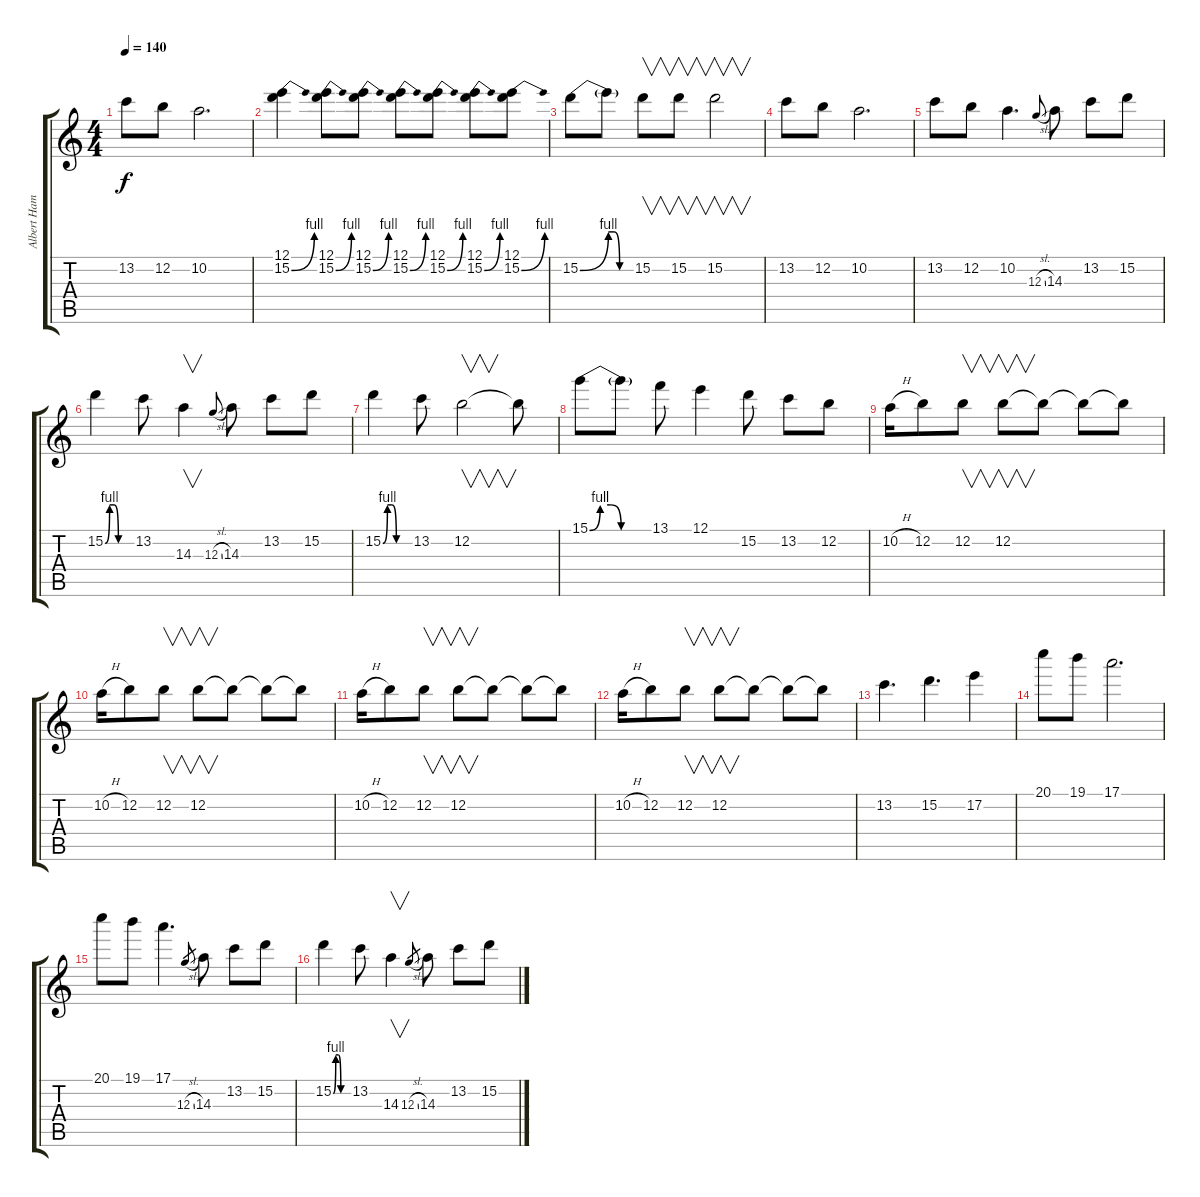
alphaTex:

\track ("Albert Hammond Jr." "Albert Ham") {instrument overdrivenguitar}
\staff {score tabs}
\tuning (E4 B3 G3 D3 A2 E2) {hide}
\ts (4 4)
\tempo 140
\clef g2
\ks c
13.2.8{dy f} 12.2.8 10.2.2{d} |
(12.1 15.2{be (bend 0 0 60 4)}).4 (12.1 15.2{be (bend 0 0 60 4)}).8 (12.1 15.2{be (bend 0 0 60 4)}).8 (12.1 15.2{be (bend 0 0 60 4)}).8 (12.1 15.2{be (bend 0 0 60 4)}).8 (12.1 15.2{be (bend 0 0 60 4)}).8 (12.1 15.2{be (bend 0 0 60 4)}).8 |
15.2{be (bend 0 0 60 4)}.8 15.2{be (custom 0 4 15 4 30 0 60 0) t}.8 15.2.8{v} 15.2.8{v} 15.2.2{v} |
13.2.8 12.2.8 10.2.2{d} |
13.2.8 12.2.8 10.2.4{d} 12.3{sl}.8{gr onbeat} 14.3.8 13.2.8 15.2.8 |
15.2{be (custom 0 0 10 4 20 4 30 0 60 0)}.4 13.2.8 14.3.4{v} 12.3{sl}.8{gr onbeat} 14.3.8 13.2.8 15.2.8 |
15.2{be (custom 0 0 10 4 20 4 30 0 60 0)}.4 13.2.8 12.2.2{v} 12.2{t}.8 |
15.1{be (custom 0 0 10 4 20 4 30 0 60 0)}.8 15.1{t}.8 13.1.8 12.1.4 15.2.8 13.2.8 12.2.8 |
10.2{h}.16 12.2.8 12.2.8{v} 12.2.8{v} 12.2{t}.8 12.2{t}.8 12.2{t}.8 |
10.2{h}.16 12.2.8 12.2.8{v} 12.2.8{v} 12.2{t}.8 12.2{t}.8 12.2{t}.8 |
10.2{h}.16 12.2.8 12.2.8{v} 12.2.8{v} 12.2{t}.8 12.2{t}.8 12.2{t}.8 |
10.2{h}.16 12.2.8 12.2.8{v} 12.2.8{v} 12.2{t}.8 12.2{t}.8 12.2{t}.8 |
13.2.4{d} 15.2.4{d} 17.2.4 |
20.1.8 19.1.8 17.1.2{d} |
20.1.8 19.1.8 17.1.4{d} 12.3{sl}.8{gr} 14.3.8 13.2.8 15.2.8 |
15.2{be (custom 0 0 10 4 20 4 30 0 60 0)}.4 13.2.8 14.3.4{v} 12.3{sl}.8{gr} 14.3.8 13.2.8 15.2.8
